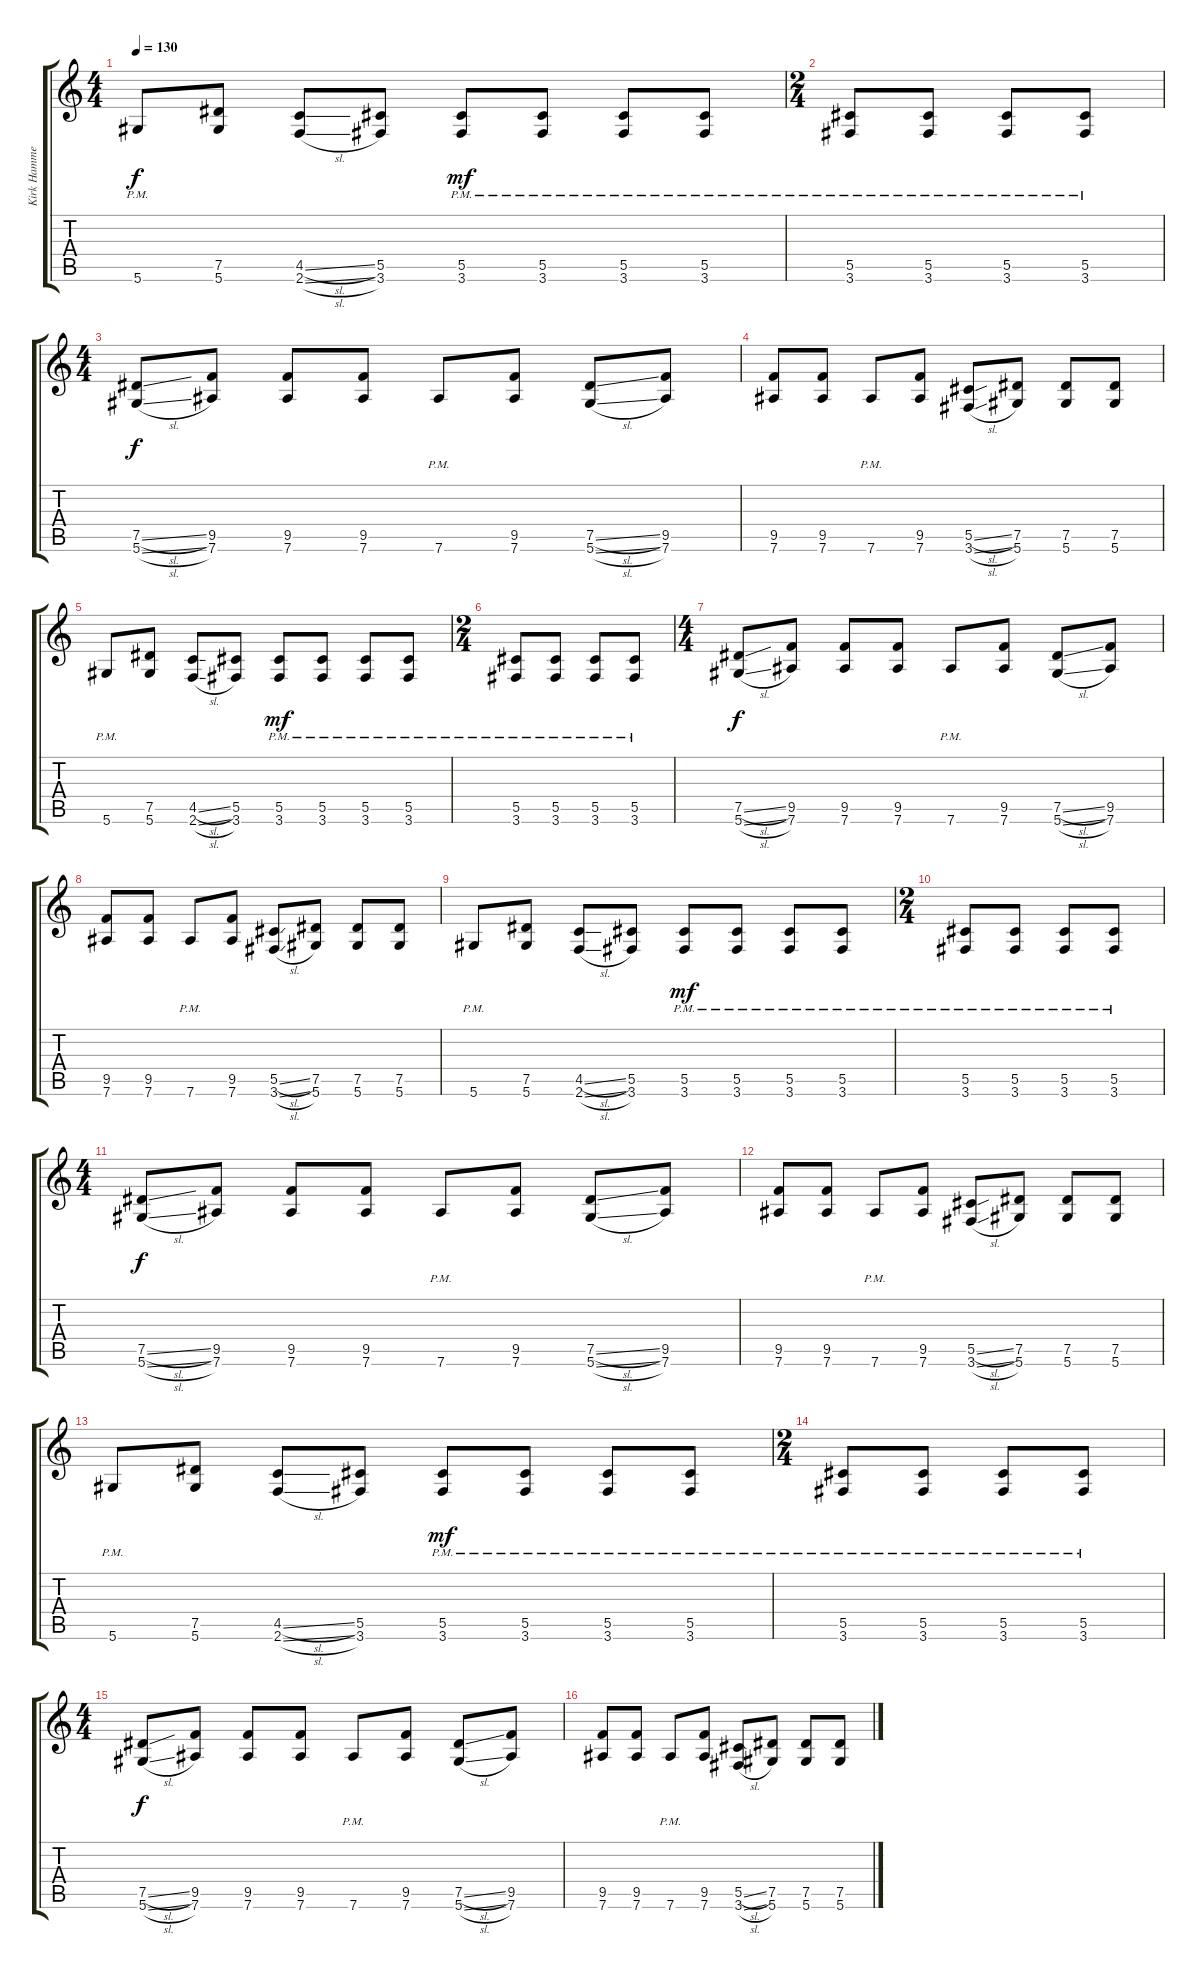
\track ("Kirk Hammett" "Kirk Hamme") {instrument distortionguitar}
\staff {score tabs}
\tuning (Eb4 Bb3 Gb3 Db3 Ab2 Eb2) {hide}
\ts (4 4)
\tempo 130
\clef g2
\ks c
5.6{pm}.8{dy f} (7.5 5.6).8 (4.5{sl} 2.6{sl}).8 (5.5 3.6).8 (5.5{pm} 3.6{pm}).8{dy mf} (5.5{pm} 3.6{pm}).8 (5.5{pm} 3.6{pm}).8 (5.5{pm} 3.6{pm}).8 |
\ts (2 4)
(5.5{pm} 3.6{pm}).8 (5.5{pm} 3.6{pm}).8 (5.5{pm} 3.6{pm}).8 (5.5{pm} 3.6{pm}).8 |
\ts (4 4)
(7.5{sl} 5.6{sl}).8{dy f} (9.5 7.6).8 (9.5 7.6).8 (9.5 7.6).8 7.6{pm}.8 (9.5 7.6).8 (7.5{sl} 5.6{sl}).8 (9.5 7.6).8 |
(9.5 7.6).8 (9.5 7.6).8 7.6{pm}.8 (9.5 7.6).8 (5.5{sl} 3.6{sl}).8 (7.5 5.6).8 (7.5 5.6).8 (7.5 5.6).8 |
5.6{pm}.8 (7.5 5.6).8 (4.5{sl} 2.6{sl}).8 (5.5 3.6).8 (5.5{pm} 3.6{pm}).8{dy mf} (5.5{pm} 3.6{pm}).8 (5.5{pm} 3.6{pm}).8 (5.5{pm} 3.6{pm}).8 |
\ts (2 4)
(5.5{pm} 3.6{pm}).8 (5.5{pm} 3.6{pm}).8 (5.5{pm} 3.6{pm}).8 (5.5{pm} 3.6{pm}).8 |
\ts (4 4)
(7.5{sl} 5.6{sl}).8{dy f} (9.5 7.6).8 (9.5 7.6).8 (9.5 7.6).8 7.6{pm}.8 (9.5 7.6).8 (7.5{sl} 5.6{sl}).8 (9.5 7.6).8 |
(9.5 7.6).8 (9.5 7.6).8 7.6{pm}.8 (9.5 7.6).8 (5.5{sl} 3.6{sl}).8 (7.5 5.6).8 (7.5 5.6).8 (7.5 5.6).8 |
5.6{pm}.8 (7.5 5.6).8 (4.5{sl} 2.6{sl}).8 (5.5 3.6).8 (5.5{pm} 3.6{pm}).8{dy mf} (5.5{pm} 3.6{pm}).8 (5.5{pm} 3.6{pm}).8 (5.5{pm} 3.6{pm}).8 |
\ts (2 4)
(5.5{pm} 3.6{pm}).8 (5.5{pm} 3.6{pm}).8 (5.5{pm} 3.6{pm}).8 (5.5{pm} 3.6{pm}).8 |
\ts (4 4)
(7.5{sl} 5.6{sl}).8{dy f} (9.5 7.6).8 (9.5 7.6).8 (9.5 7.6).8 7.6{pm}.8 (9.5 7.6).8 (7.5{sl} 5.6{sl}).8 (9.5 7.6).8 |
(9.5 7.6).8 (9.5 7.6).8 7.6{pm}.8 (9.5 7.6).8 (5.5{sl} 3.6{sl}).8 (7.5 5.6).8 (7.5 5.6).8 (7.5 5.6).8 |
5.6{pm}.8 (7.5 5.6).8 (4.5{sl} 2.6{sl}).8 (5.5 3.6).8 (5.5{pm} 3.6{pm}).8{dy mf} (5.5{pm} 3.6{pm}).8 (5.5{pm} 3.6{pm}).8 (5.5{pm} 3.6{pm}).8 |
\ts (2 4)
(5.5{pm} 3.6{pm}).8 (5.5{pm} 3.6{pm}).8 (5.5{pm} 3.6{pm}).8 (5.5{pm} 3.6{pm}).8 |
\ts (4 4)
(7.5{sl} 5.6{sl}).8{dy f} (9.5 7.6).8 (9.5 7.6).8 (9.5 7.6).8 7.6{pm}.8 (9.5 7.6).8 (7.5{sl} 5.6{sl}).8 (9.5 7.6).8 |
(9.5 7.6).8 (9.5 7.6).8 7.6{pm}.8 (9.5 7.6).8 (5.5{sl} 3.6{sl}).8 (7.5 5.6).8 (7.5 5.6).8 (7.5 5.6).8
